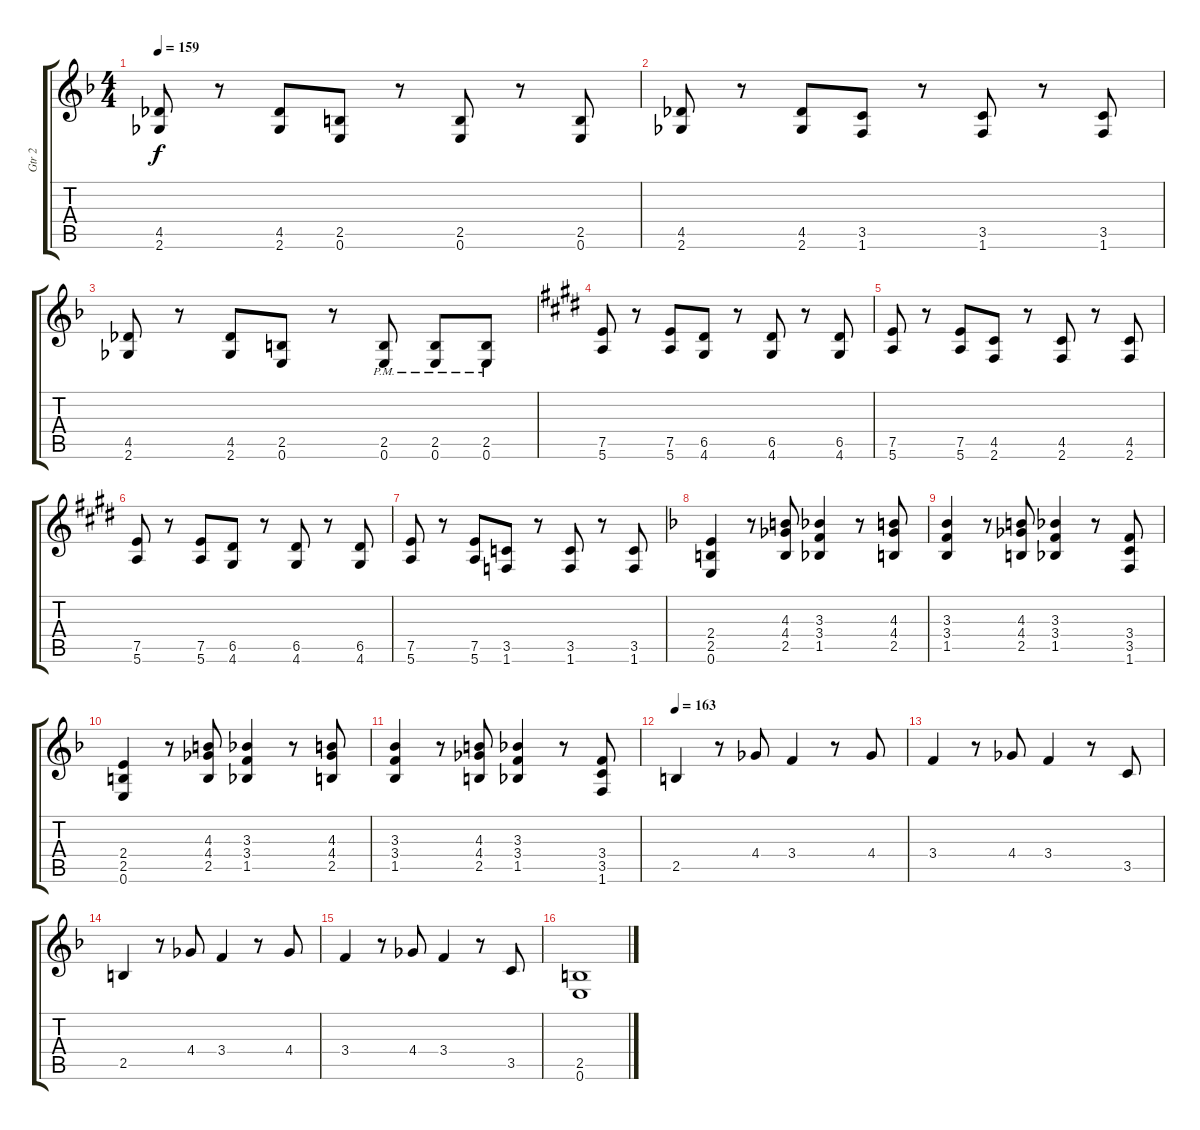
\track ("Gtr 2" "Gtr 2") {instrument distortionguitar}
\staff {score tabs}
\tuning (E4 B3 G3 D3 A2 E2) {hide}
\ts (4 4)
\tempo 159
\clef g2
\ks f
(4.5 2.6).8{dy f} r.8 (4.5 2.6).8 (2.5 0.6).8 r.8 (2.5 0.6).8 r.8 (2.5 0.6).8 |
(4.5 2.6).8 r.8 (4.5 2.6).8 (3.5 1.6).8 r.8 (3.5 1.6).8 r.8 (3.5 1.6).8 |
(4.5 2.6).8 r.8 (4.5 2.6).8 (2.5 0.6).8 r.8 (2.5{pm} 0.6{pm}).8 (2.5{pm} 0.6{pm}).8 (2.5{pm} 0.6{pm}).8 |
\ks e
(7.5 5.6).8 r.8 (7.5 5.6).8 (6.5 4.6).8 r.8 (6.5 4.6).8 r.8 (6.5 4.6).8 |
(7.5 5.6).8 r.8 (7.5 5.6).8 (4.5 2.6).8 r.8 (4.5 2.6).8 r.8 (4.5 2.6).8 |
(7.5 5.6).8 r.8 (7.5 5.6).8 (6.5 4.6).8 r.8 (6.5 4.6).8 r.8 (6.5 4.6).8 |
(7.5 5.6).8 r.8 (7.5 5.6).8 (3.5 1.6).8 r.8 (3.5 1.6).8 r.8 (3.5 1.6).8 |
\ks f
(2.4 2.5 0.6).4 r.8 (4.3 4.4 2.5).8 (3.3 3.4 1.5).4 r.8 (4.3 4.4 2.5).8 |
(3.3 3.4 1.5).4 r.8 (4.3 4.4 2.5).8 (3.3 3.4 1.5).4 r.8 (3.4 3.5 1.6).8 |
(2.4 2.5 0.6).4 r.8 (4.3 4.4 2.5).8 (3.3 3.4 1.5).4 r.8 (4.3 4.4 2.5).8 |
(3.3 3.4 1.5).4 r.8 (4.3 4.4 2.5).8 (3.3 3.4 1.5).4 r.8 (3.4 3.5 1.6).8 |
\tempo 163
2.5.4 r.8 4.4.8 3.4.4 r.8 4.4.8 |
3.4.4 r.8 4.4.8 3.4.4 r.8 3.5.8 |
2.5.4 r.8 4.4.8 3.4.4 r.8 4.4.8 |
3.4.4 r.8 4.4.8 3.4.4 r.8 3.5.8 |
(2.5 0.6).1
